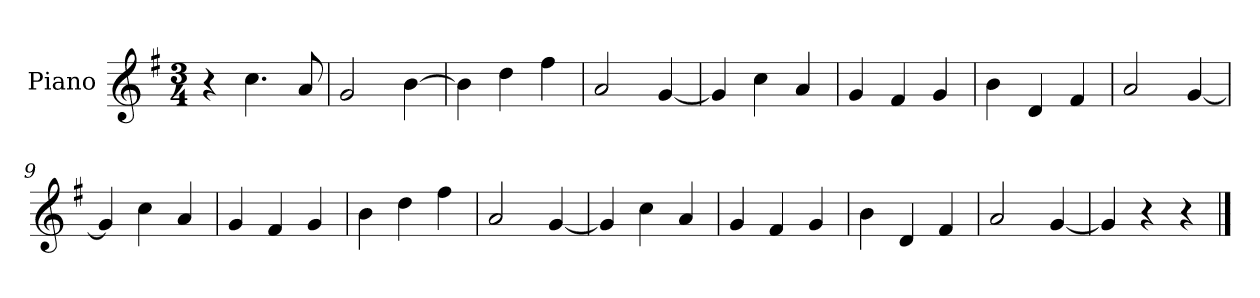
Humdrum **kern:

**kern
*part1
*staff1
*I"Piano
*I'P-no
*clefG2
*k[f#]
*M3/4
*MM180
=1
4r
4.cc\
8a/
=2
2g/
[4b\
=3
4b\]
4dd\
4ff#\
=4
2a/
[4g/
=5
4g/]
4cc\
4a/
=6
4g/
4f#/
4g/
=7
4b\
4d/
4f#/
=8
2a/
[4g/
=9
4g/]
4cc\
4a/
=10
4g/
4f#/
4g/
=11
4b\
4dd\
4ff#\
!!LO:LB:g=z
=12
2a/
[4g/
=13
4g/]
4cc\
4a/
=14
4g/
4f#/
4g/
=15
4b\
4d/
4f#/
=16
2a/
[4g/
=17
4g/]
4r
4r
==
*-
